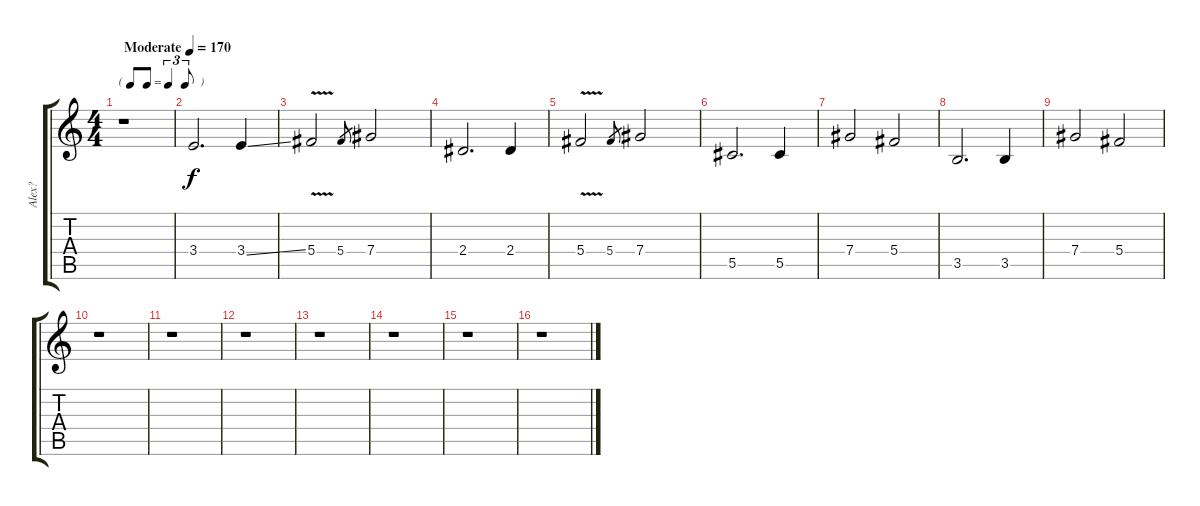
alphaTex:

\track ("Alex?" "Alex?") {instrument distortionguitar}
\staff {score tabs}
\tuning (Eb4 Bb3 Gb3 Db3 Ab2 Db2) {hide}
\ts (4 4)
\tf triplet8th
\tempo (170 "Moderate")
\clef g2
\ks c
r.1{dy f instrument distortionguitar} |
3.4.2{d} 3.4{ss}.4 |
5.4{v}.2 5.4.8{gr} 7.4.2 |
2.4.2{d} 2.4.4 |
5.4{v}.2 5.4.8{gr} 7.4.2 |
5.5.2{d} 5.5.4 |
7.4.2 5.4.2 |
3.5.2{d} 3.5.4 |
7.4.2 5.4.2 |
r.1 |
r.1 |
r.1 |
r.1 |
r.1 |
r.1 |
r.1
